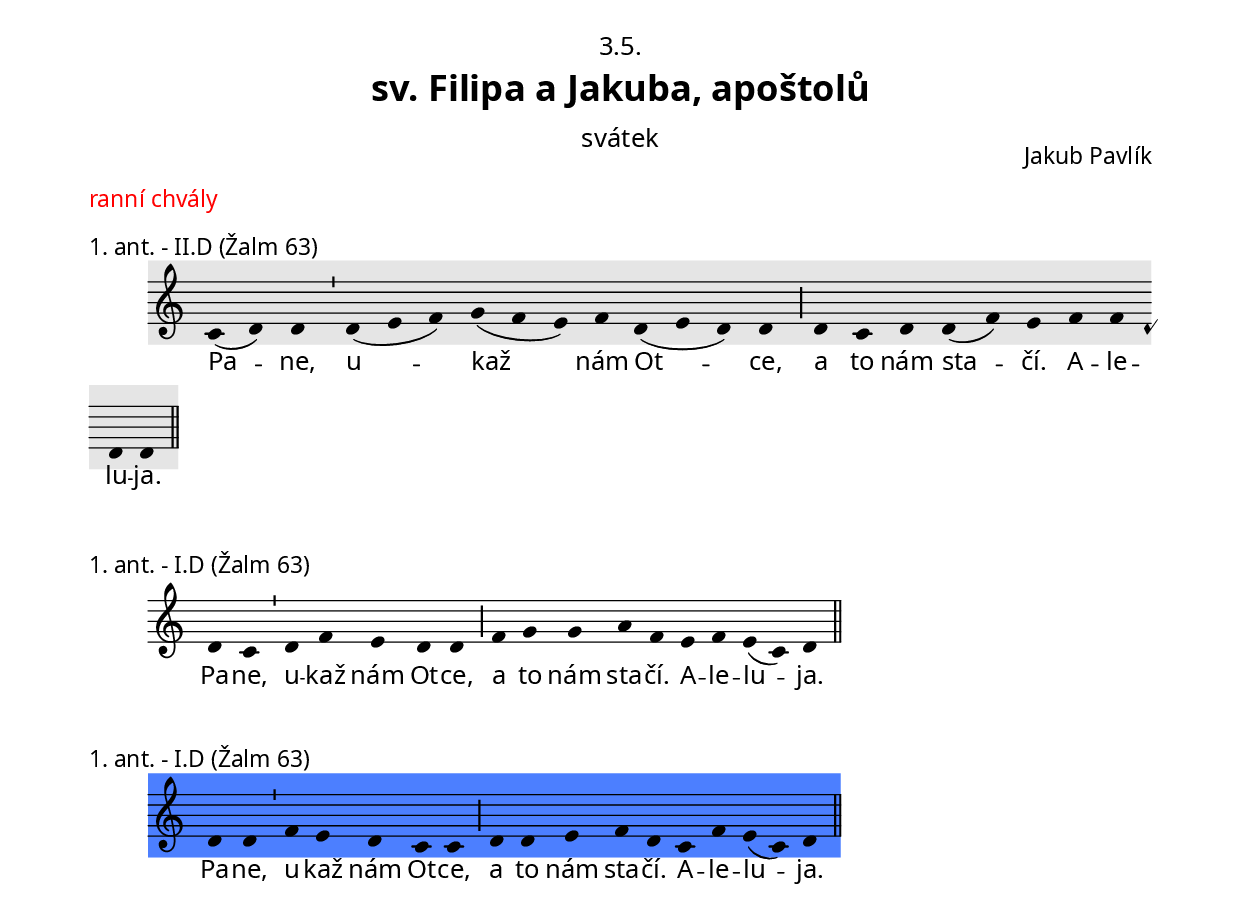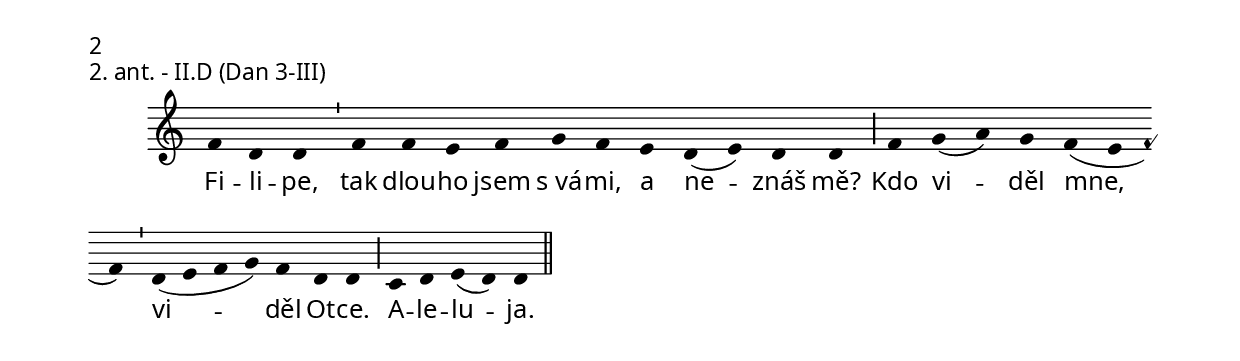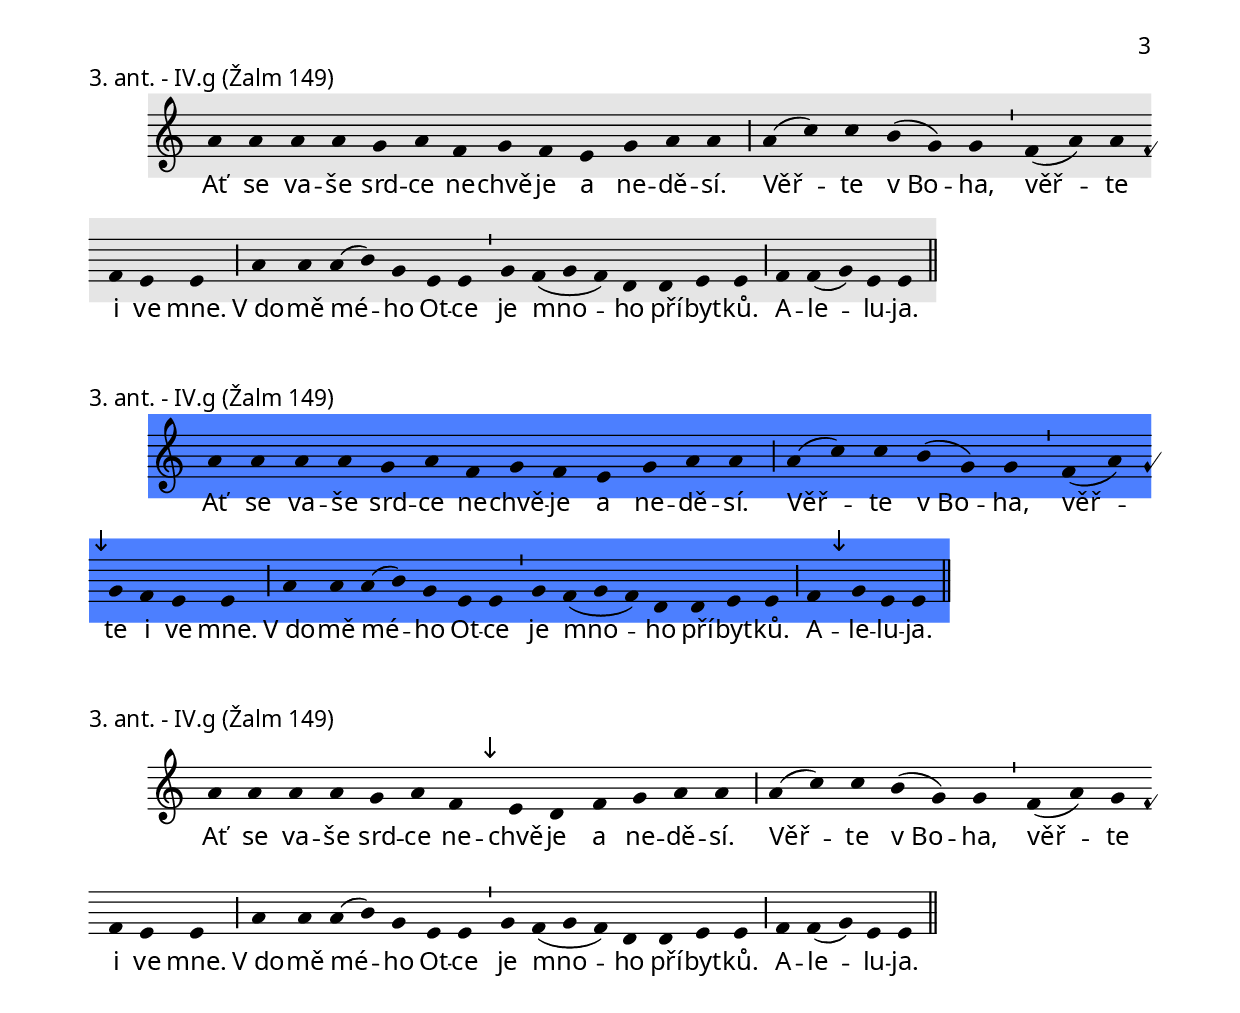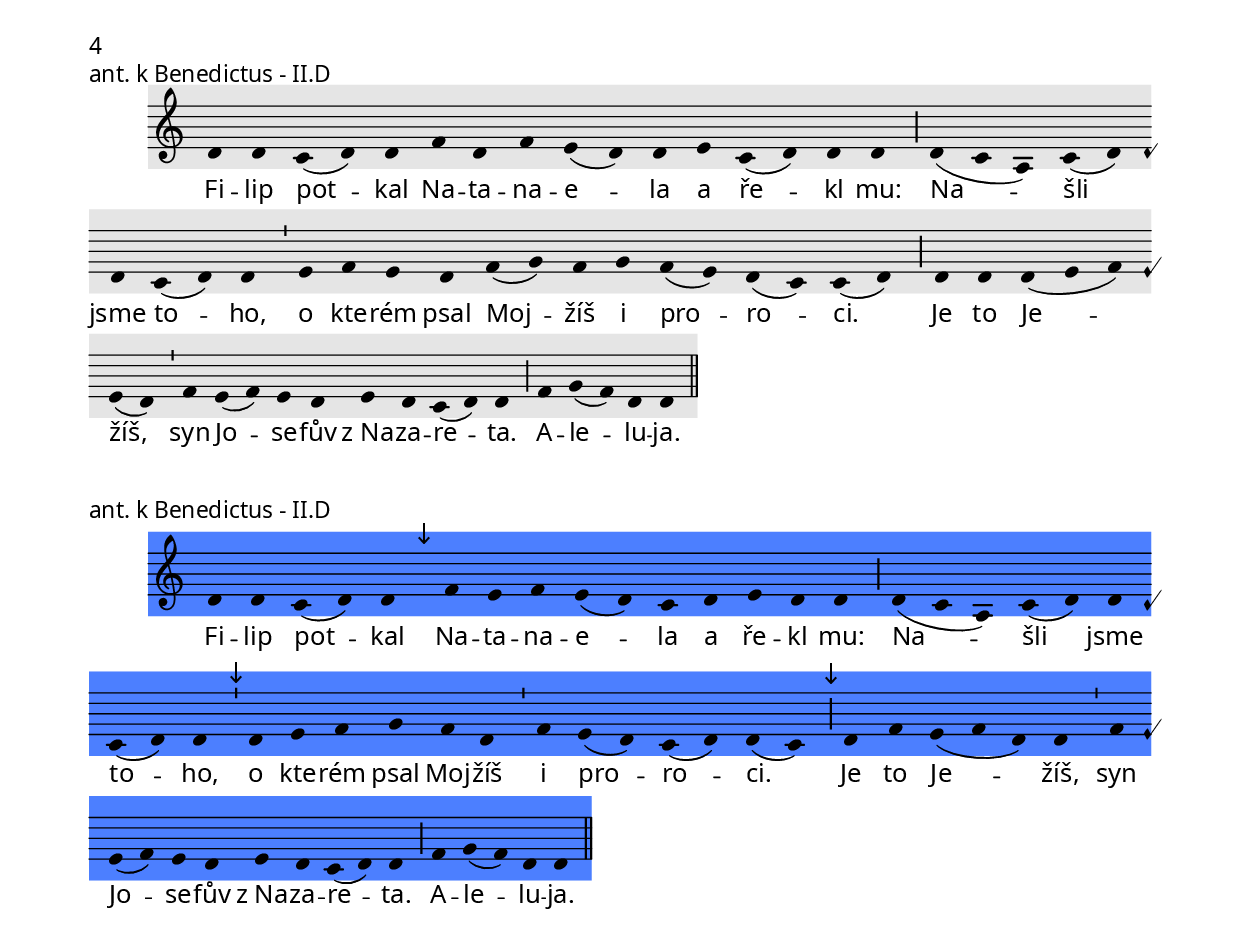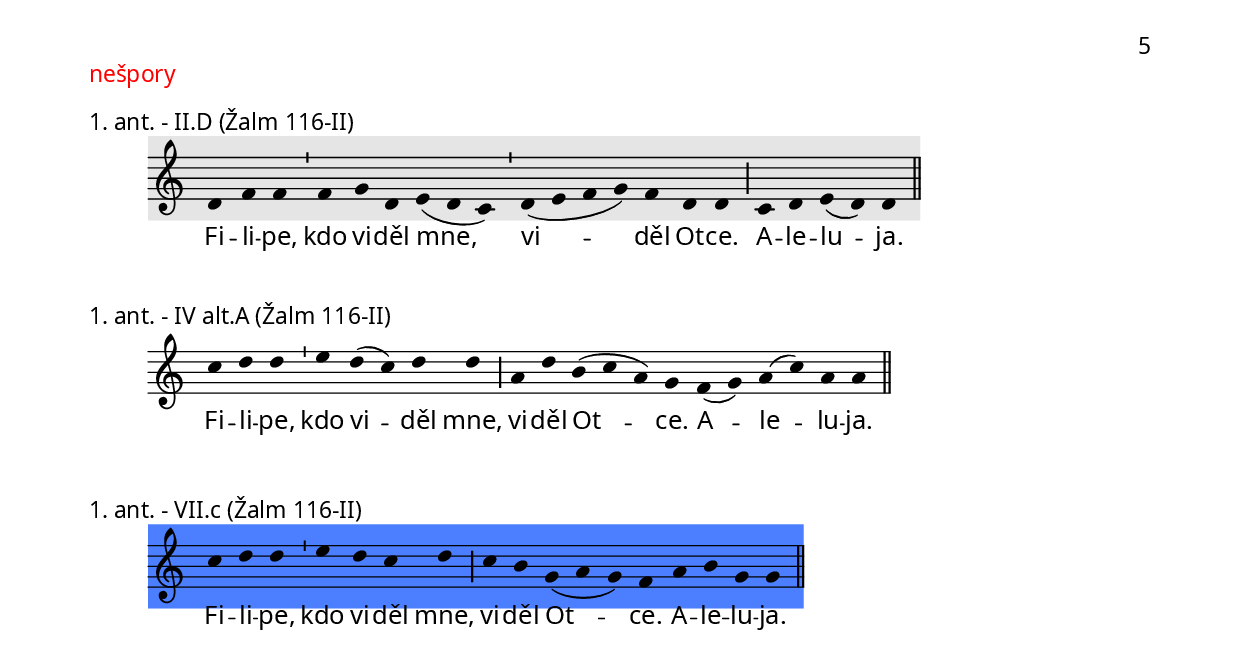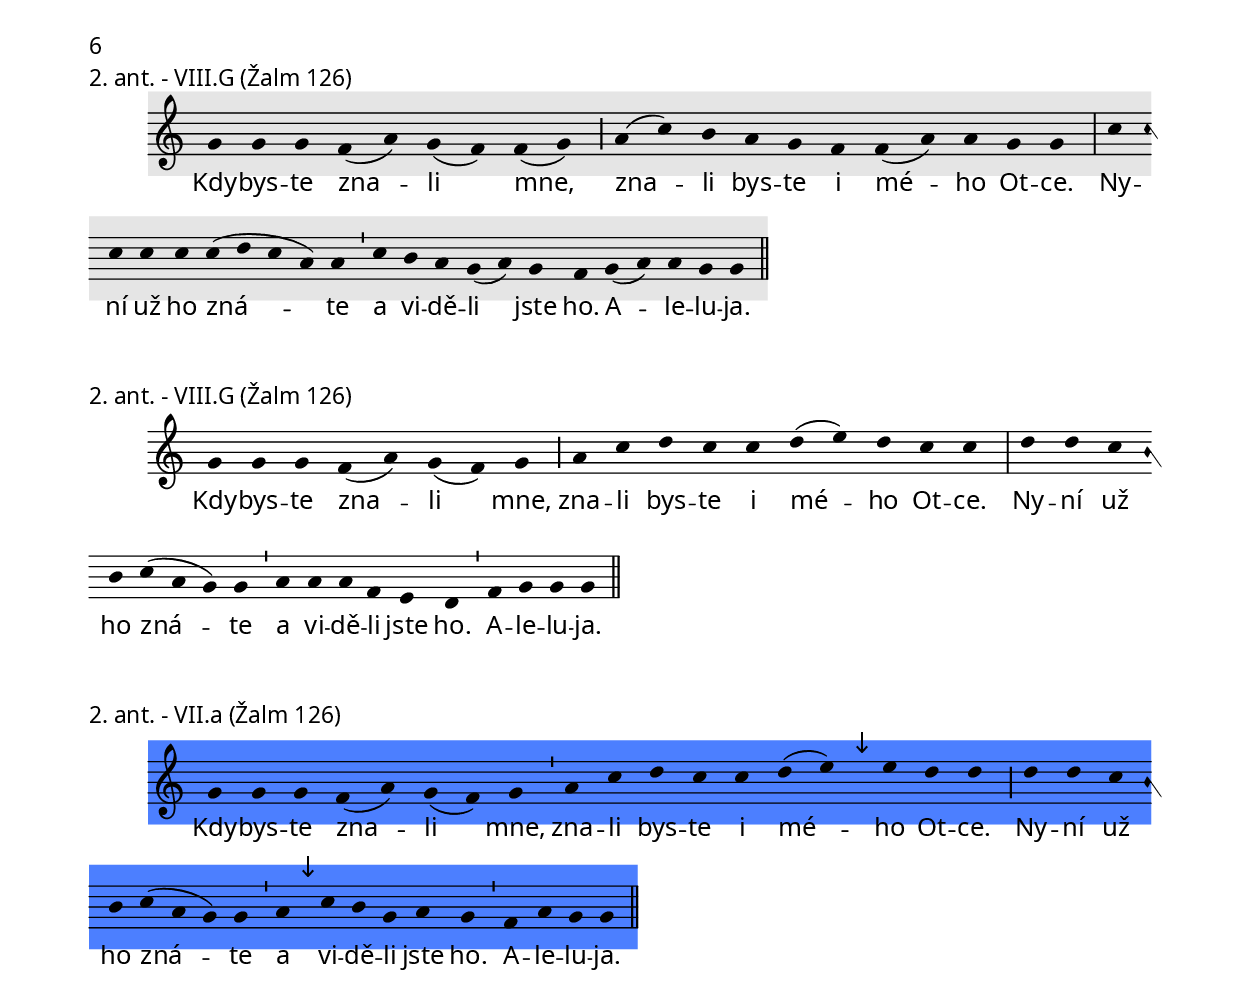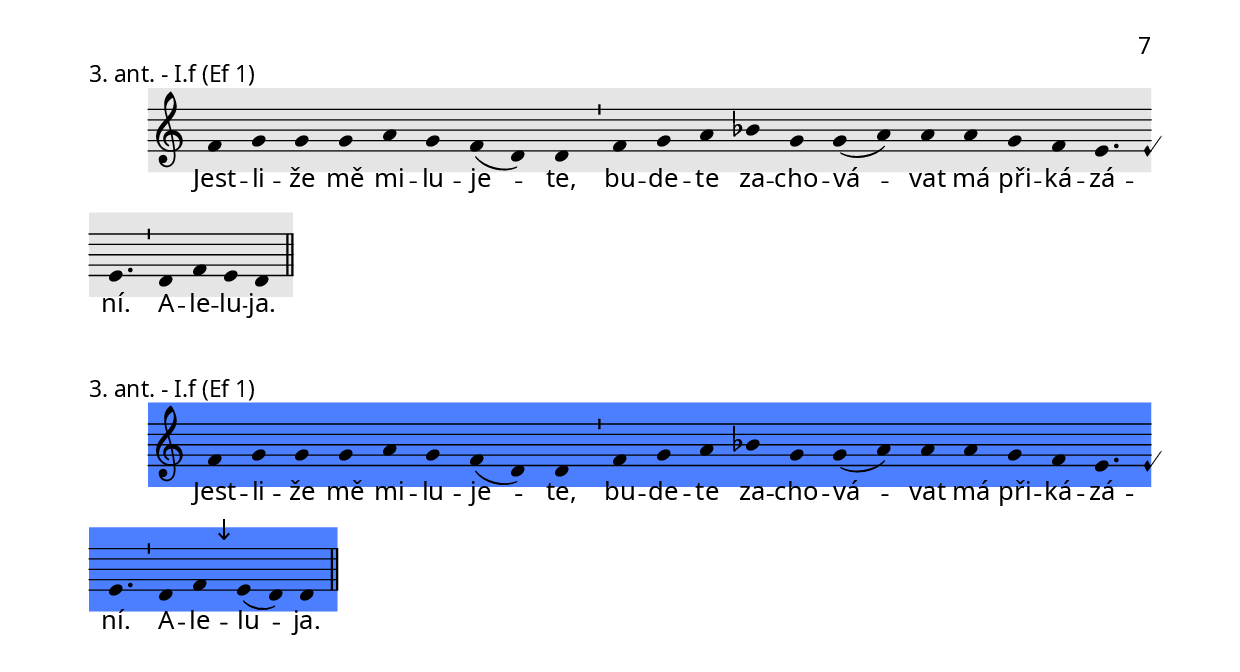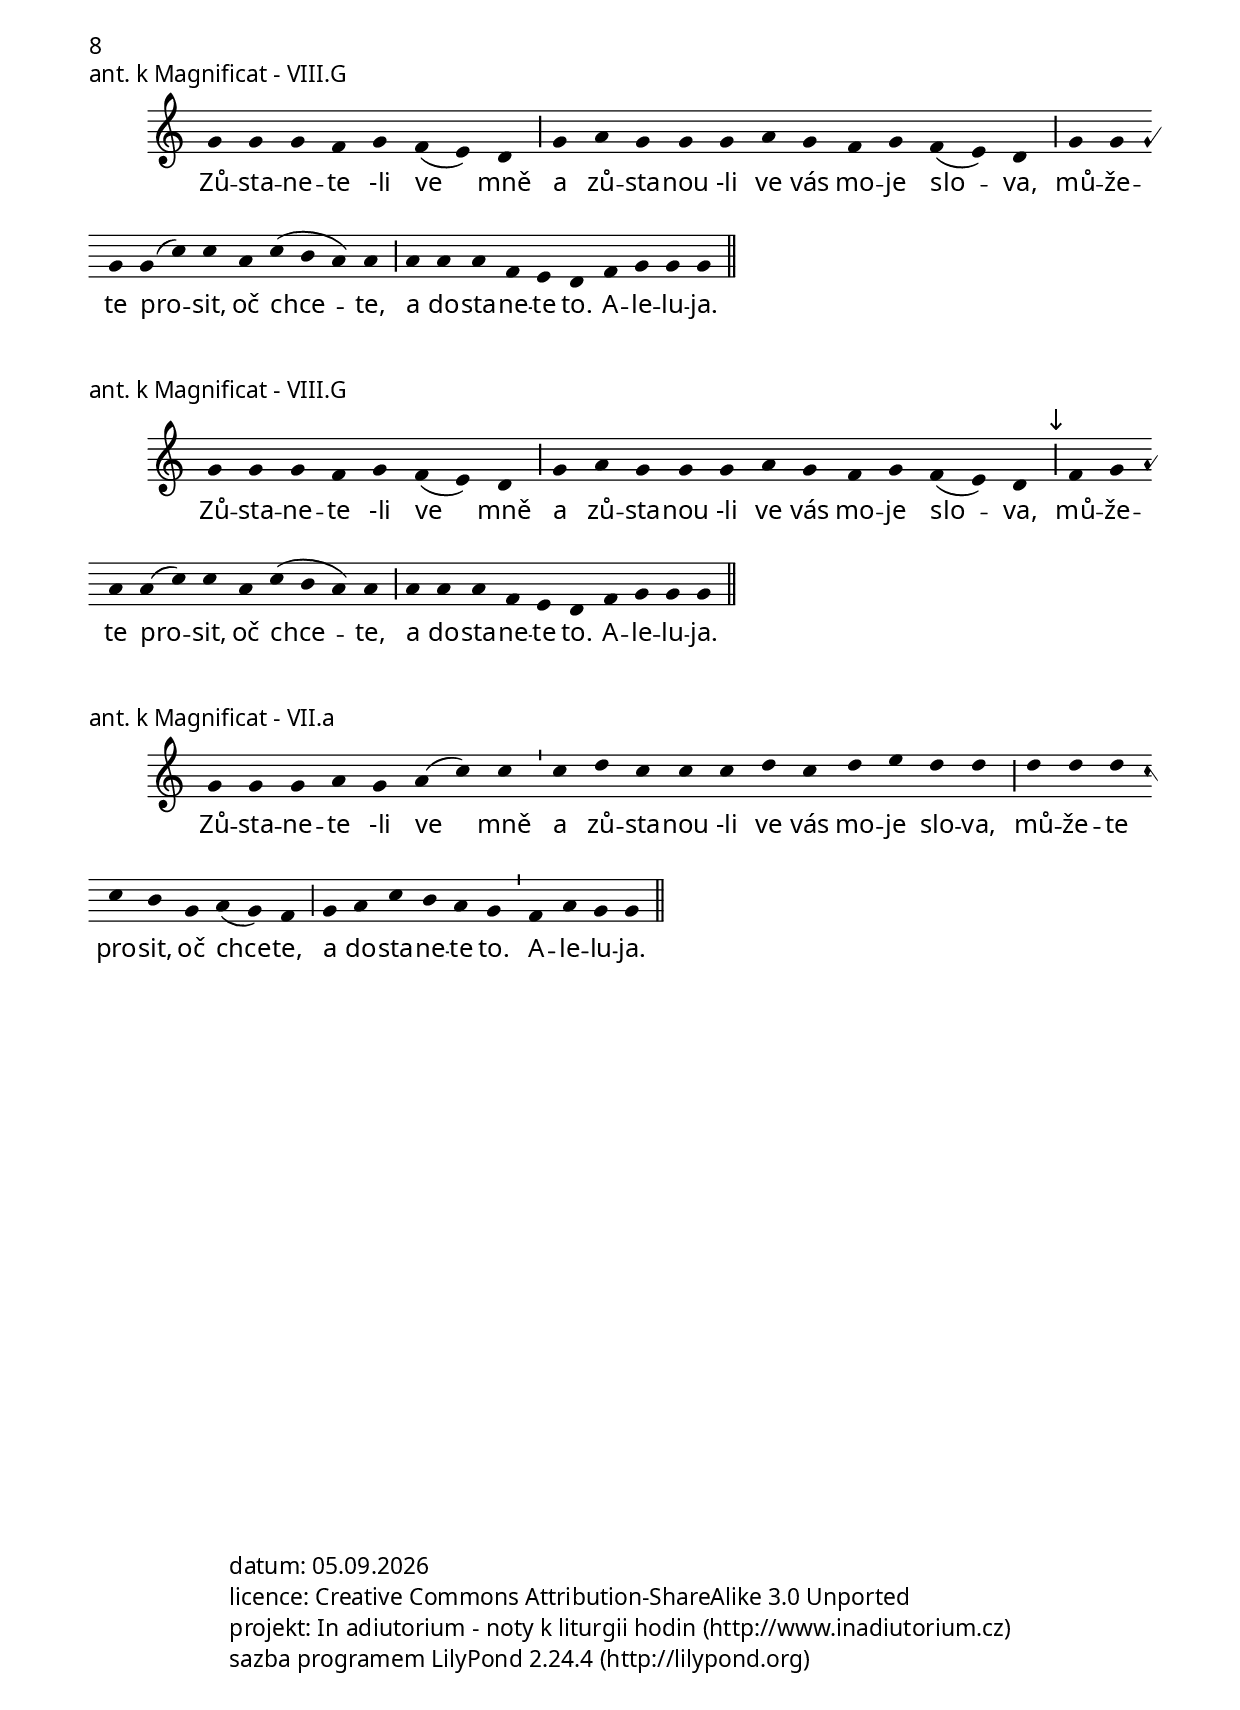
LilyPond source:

\version "2.17.5"

\include "../spolecne.ly"

\header {
  title = \markup\titleSvatek
            "sv. Filipa a Jakuba, apoštolů"
            "svátek"
            3.5.
  composer = "Jakub Pavlík"
}

\markup {\nadpisHodinka {"ranní chvály"}}

\score {
  \relative c' {
    \zvyraznovacSedy
    \choralniRezim
    c4( d) d \barMin d( e f) g( f e) f d( e d) d \barMaior
    d c d d( f) e
    f f d d \barFinalis
  }
  \addlyrics {
    Pa -- ne,
    u -- kaž nám Ot -- ce,
    a to nám sta -- čí.
    A -- le -- lu -- ja.
  }
  \header {
    quid = "1. ant."
    modus = "II"
    differentia = "D"
    psalmus = "Žalm 63"
    placet = "závěr určitě lépe"
    id = "rch-a1"
    piece = \markup {\sestavTitulek}
  }
}

\score {
  \relative c' {
    \choralniRezim
    d4 c \barMin
    d f e d d \barMaior
    f g g a f
    e f e( c) d \barFinalis
  }
  \addlyrics {
    Pa -- ne,
    u -- kaž nám Ot -- ce,
    a to nám sta -- čí.
    A -- le -- lu -- ja.
  }
  \header {
    quid = "1. ant."
    modus = "I"
    differentia = "D"
    psalmus = "Žalm 63"
    id = "rch-a1"
    piece = \markup {\sestavTitulek}
  }
}

\score {
  \relative c' {
    \zvyraznovacModry
    \choralniRezim
    d4 d \barMin
    f e d c c \barMaior
    d d e f d
    c f e( c) d \barFinalis
  }
  \addlyrics {
    Pa -- ne,
    u -- kaž nám Ot -- ce,
    a to nám sta -- čí.
    A -- le -- lu -- ja.
  }
  \header {
    quid = "1. ant."
    modus = "I"
    differentia = "D"
    psalmus = "Žalm 63"
    id = "rch-a1"
    piece = \markup {\sestavTitulek}
  }
}

\pageBreak

\score {
  \relative c' {
    \choralniRezim
    f4 d d \barMin f f e f g f e d( e) d d \barMaior
    f g( a) g f( e f) \barMin d( e f g) f d d \barMaior
    c d e( d) d \barFinalis
  }
  \addlyrics {
    Fi -- li -- pe, tak dlou -- ho jsem s_vá -- mi, a ne -- znáš mě?
    Kdo vi -- děl mne, vi -- děl Ot -- ce.
    A -- le -- lu -- ja.
  }
  \header {
    quid = "2. ant."
    modus = "II"
    differentia = "D"
    psalmus = "Dan 3-III"
    id = "rch-a2"
    piece = \markup {\sestavTitulek}
  }
}

\pageBreak

\score {
  \relative c'' {
    \zvyraznovacSedy
    \choralniRezim
    a4 a a a g a f g f e g a a \barMaior
    a( c) c b( g) g \barMin f( a) a f e e \barMaior
    a a a( b) g e e \barMin g f( g f) d d e e \barMaior
    f f( g) e e \barFinalis
  }
  \addlyrics {
    Ať se va -- še srd -- ce ne -- chvě -- je a ne -- dě -- sí.
    Věř -- te v_Bo -- ha, věř -- te i ve mne.
    V_do -- mě mé -- ho Ot -- ce je mno -- ho pří -- byt -- ků.
    A -- le -- lu -- ja.
  }
  \header {
    quid = "3. ant."
    modus = "IV"
    differentia = "g"
    psalmus = "Žalm 149"
    placet = "_věřte i ve mne_ snad lépe bez skoku, např. fa g f e e"
    id = "rch-a3"
    piece = \markup {\sestavTitulek}
  }
}

\score {
  \relative c'' {
    \zvyraznovacModry
    \choralniRezim
    a4 a a a g a f g f e g a a \barMaior
    a( c) c b( g) g \barMin
    f( a) \mark\sipka g f e e \barMaior
    a a a( b) g e e \barMin
    g f( g f) d d e e \barMaior
    f \mark\sipka g e e \barFinalis
  }
  \addlyrics {
    Ať se va -- še srd -- ce ne -- chvě -- je a ne -- dě -- sí.
    Věř -- te v_Bo -- ha,
    věř -- te i ve mne.
    V_do -- mě mé -- ho Ot -- ce
    je mno -- ho pří -- byt -- ků.
    A -- le -- lu -- ja.
  }
  \header {
    quid = "3. ant."
    modus = "IV"
    differentia = "g"
    psalmus = "Žalm 149"
    id = "rch-a3"
    piece = \markup {\sestavTitulek}
  }
}

\score {
  \relative c'' {
    \choralniRezim
    a4 a a a g a f \mark\sipka e d f g a a \barMaior
    a( c) c b( g) g \barMin
    f( a) g f e e \barMaior
    a a a( b) g e e \barMin
    g f( g f) d d e e \barMaior
    f f( g) e e \barFinalis
  }
  \addlyrics {
    Ať se va -- še srd -- ce ne -- chvě -- je a ne -- dě -- sí.
    Věř -- te v_Bo -- ha,
    věř -- te i ve mne.
    V_do -- mě mé -- ho Ot -- ce
    je mno -- ho pří -- byt -- ků.
    A -- le -- lu -- ja.
  }
  \header {
    quid = "3. ant."
    modus = "IV"
    differentia = "g"
    psalmus = "Žalm 149"
    id = "rch-a3"
    piece = \markup {\sestavTitulek}
  }
}

\pageBreak

\score {
  \relative c' {
    \zvyraznovacSedy
    \choralniRezim
    d4 d c( d) d f d f e( d) d e c( d) d d \barMaior
    d( c a) c( d) d c( d) d \barMin
    e f e d f( g) f g f( e) d( c) c( d) \barMaior
    d d d( e f) e( d) \barMin f e( f) e d e d c( d) d \barMaior
    f g( f) d d \barFinalis
  }
  \addlyrics {
    Fi -- lip pot -- kal Na -- ta -- na -- e -- la
    a ře -- kl mu:
    Na -- šli jsme to -- ho,
    o kte -- rém psal Moj -- žíš i pro -- ro -- ci.
    Je to Je -- žíš, syn Jo -- se -- fův z_Na -- za -- re -- ta.
    A -- le -- lu -- ja.
  }
  \header {
    quid = "ant. k Benedictus"
    modus = "II"
    differentia = "D"
    psalmus = ""
    placet = "_o kterém psal ..._ je divné"
    id = "rch-aben"
    piece = \markup {\sestavTitulekBezZalmu}
  }
}

\score {
  \relative c' {
    \zvyraznovacModry
    \choralniRezim
    d4 d c( d) d \mark\sipka f e f e( d) c d e d d \barMaior
    d( c a) c( d) d c( d) d \barMin
    \mark\sipka d e f g f d \barMin
    f e( d) c( d) d( c) \barMaior
    \mark\sipka d f e( f d) d \barMin
    f e( f) e d e d c( d) d \barMaior
    f g( f) d d \barFinalis
  }
  \addlyrics {
    Fi -- lip pot -- kal Na -- ta -- na -- e -- la
    a ře -- kl mu:
    Na -- šli jsme to -- ho,
    o kte -- rém psal Moj -- žíš
    i pro -- ro -- ci.
    Je to Je -- žíš,
    syn Jo -- se -- fův z_Na -- za -- re -- ta.
    A -- le -- lu -- ja.
  }
  \header {
    quid = "ant. k Benedictus"
    modus = "II"
    differentia = "D"
    psalmus = ""
    id = "rch-aben"
    piece = \markup {\sestavTitulekBezZalmu}
  }
}

\pageBreak

\markup {\nadpisHodinka {"nešpory"}}

\score {
  \relative c' {
    \zvyraznovacSedy
    \choralniRezim
    d4 f f \barMin
    f g d e( d c) \barMin
    d( e f g) f d d \barMaior
    c d e( d) d \barFinalis
  }
  \addlyrics {
    Fi -- li -- pe,
    kdo vi -- děl mne,
    vi -- děl Ot -- ce.
    A -- le -- lu -- ja.
  }
  \header {
    quid = "1. ant."
    modus = "II"
    differentia = "D"
    psalmus = "Žalm 116-II"
    placet = "není špatná, ale dost možná půjde lépe"
    id = "ne-a1"
    fial = "sanktoral/0503filipjakub.ly#rch-a2?cast"
    piece = \markup {\sestavTitulek}
  }
}

\score {
  \relative c'' {
    \choralniRezim
    c4 d d \barMin
    e d( c) d d \barMaior
    a d b( c a) g
    f( g) a( c) a a \barFinalis
  }
  \addlyrics {
    Fi -- li -- pe,
    kdo vi -- děl mne,
    vi -- děl Ot -- ce.
    A -- le -- lu -- ja.
  }
  \header {
    quid = "1. ant."
    modus = "IV alt"
    differentia = "A"
    psalmus = "Žalm 116-II"
    id = "ne-a1"
    piece = \markup {\sestavTitulek}
  }
}

\score {
  \relative c'' {
    \zvyraznovacModry
    \choralniRezim
    c4 d d \barMin
    e d c d \barMaior
    c b g( a g) f
    a b g g \barFinalis
  }
  \addlyrics {
    Fi -- li -- pe,
    kdo vi -- děl mne,
    vi -- děl Ot -- ce.
    A -- le -- lu -- ja.
  }
  \header {
    quid = "1. ant."
    modus = "VII"
    differentia = "c"
    psalmus = "Žalm 116-II"
    id = "ne-a1"
    piece = \markup {\sestavTitulek}
  }
}

\pageBreak

\score {
  \relative c'' {
    \zvyraznovacSedy
    \choralniRezim
    g4 g g f( a) g( f) f( g) \barMaior
    a( c) b a g f f( a) a g g \barMax
    c c c c c( d c a) a \barMin
    c b a g( a) g f
    g( a) a g g \barFinalis
  }
  \addlyrics {
    Kdy -- bys -- te zna -- li mne,
    zna -- li bys -- te i mé -- ho Ot -- ce.
    Ny -- ní už ho zná -- te
    a vi -- dě -- li jste ho.
    A -- le -- lu -- ja.
  }
  \header {
    quid = "2. ant."
    modus = "VIII"
    differentia = "G"
    psalmus = "Žalm 126"
    placet = "lépe"
    id = "ne-a2"
    piece = \markup {\sestavTitulek}
  }
}

\score {
  \relative c'' {
    \choralniRezim
    g4 g g f( a) g( f) g \barMaior
    a c d c c d( e) d c c \barMax
    d d c b c( a g) g \barMin
    a a a f e d \barMin
    f g g g \barFinalis
  }
  \addlyrics {
    Kdy -- bys -- te zna -- li mne,
    zna -- li bys -- te i mé -- ho Ot -- ce.
    Ny -- ní už ho zná -- te
    a vi -- dě -- li jste ho.
    A -- le -- lu -- ja.
  }
  \header {
    quid = "2. ant."
    modus = "VIII"
    differentia = "G"
    psalmus = "Žalm 126"
    id = "ne-a2"
    piece = \markup {\sestavTitulek}
  }
}

\score {
  \relative c'' {
    \zvyraznovacModry
    \choralniRezim
    g4 g g f( a) g( f) g \barMin
    a c d c c d( e) \mark\sipka e d d \barMaior
    d d c b c( a g) g \barMin
    a \mark\sipka c b g a g \barMin
    f a g g \barFinalis
  }
  \addlyrics {
    Kdy -- bys -- te zna -- li mne,
    zna -- li bys -- te i mé -- ho Ot -- ce.
    Ny -- ní už ho zná -- te
    a vi -- dě -- li jste ho.
    A -- le -- lu -- ja.
  }
  \header {
    quid = "2. ant."
    modus = "VII"
    differentia = "a"
    psalmus = "Žalm 126"
    id = "ne-a2"
    piece = \markup {\sestavTitulek}
  }
}

\pageBreak

\score {
  \relative c' {
    \zvyraznovacSedy
    \choralniRezim
    f4 g g g a g f( d) d \barMin
    f g a bes g g( a) a a g f e4. e \barMin
    d4 f e d \barFinalis
  }
  \addlyrics {
    Jest -- li -- že mě mi -- lu -- je -- te,
    bu -- de -- te za -- cho -- vá -- vat má při -- ká -- zá -- ní.
    A -- le -- lu -- ja.
  }
  \header {
    quid = "3. ant."
    modus = "I"
    differentia = "f"
    psalmus = "Ef 1"
    id = "ne-a3"
    fial = "antifony/tyden4_5ctvrtek.ly#up-ant1"
    piece = \markup {\sestavTitulek}
  }
}

\score {
  \relative c' {
    \zvyraznovacModry
    \choralniRezim
    f4 g g g a g f( d) d \barMin
    f g a bes g g( a) a a g f e4. e \barMin
    d4 f \mark\sipka e( d) d \barFinalis
  }
  \addlyrics {
    Jest -- li -- že mě mi -- lu -- je -- te,
    bu -- de -- te za -- cho -- vá -- vat má při -- ká -- zá -- ní.
    A -- le -- lu -- ja.
  }
  \header {
    quid = "3. ant."
    modus = "I"
    differentia = "f"
    psalmus = "Ef 1"
    id = "ne-a3"
    fial = "antifony/tyden4_5ctvrtek.ly#up-ant1"
    piece = \markup {\sestavTitulek}
  }
}

\pageBreak

\score {
  \relative c'' {
    \choralniRezim
    g4 g g f g f( e) d \barMaior
    g a g g g a g f g f( e) d \barMaior
    g g g g( c) c a c( b a) a \barMaior
    a a a f e d
    f g g g \barFinalis
  }
  \addlyrics {
    Zů -- sta -- ne -- te -li ve mně
    a zů -- sta -- nou -li ve vás mo -- je slo -- va,
    mů -- že -- te pro -- sit, oč chce -- te,
    a do -- sta -- ne -- te to.
    A -- le -- lu -- ja.
  }
  \header {
    quid = "ant. k Magnificat"
    modus = "VIII"
    differentia = "G"
    psalmus = ""
    id = "ne-amag"
    piece = \markup {\sestavTitulekBezZalmu}
  }
}

\score {
  \relative c'' {
    \choralniRezim
    g4 g g f g f( e) d \barMaior
    g a g g g a g f g f( e) d \barMaior
    \mark\sipka f g a a( c) c a c( b a) a \barMaior
    a a a f e d
    f g g g \barFinalis
  }
  \addlyrics {
    Zů -- sta -- ne -- te -li ve mně
    a zů -- sta -- nou -li ve vás mo -- je slo -- va,
    mů -- že -- te pro -- sit, oč chce -- te,
    a do -- sta -- ne -- te to.
    A -- le -- lu -- ja.
  }
  \header {
    quid = "ant. k Magnificat"
    modus = "VIII"
    differentia = "G"
    psalmus = ""
    id = "ne-amag"
    piece = \markup {\sestavTitulekBezZalmu}
  }
}

\score {
  \relative c'' {
    \choralniRezim
    g4 g g a g a( c) c \barMin
    c d c c c d c d e d d \barMaior
    d d d c b g a( g) f \barMaior
    g a c b a g \barMin
    f a g g \barFinalis
  }
  \addlyrics {
    Zů -- sta -- ne -- te -li ve mně
    a zů -- sta -- nou -li ve vás mo -- je slo -- va,
    mů -- že -- te pro -- sit, oč chce -- te,
    a do -- sta -- ne -- te to.
    A -- le -- lu -- ja.
  }
  \header {
    quid = "ant. k Magnificat"
    modus = "VII"
    differentia = "a"
    psalmus = ""
    id = "ne-amag"
    piece = \markup {\sestavTitulekBezZalmu}
  }
}